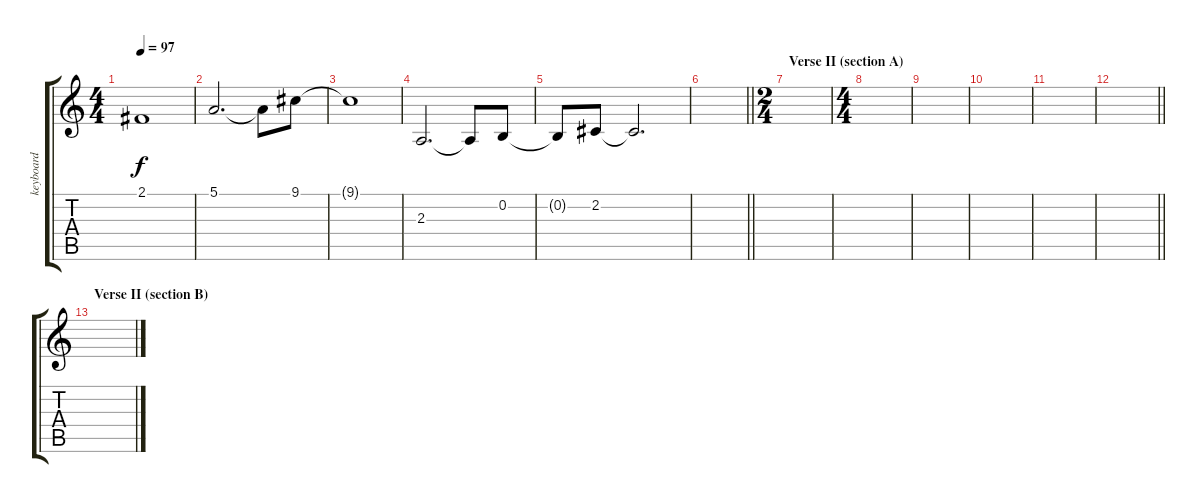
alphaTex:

\track ("keyboard" "keyboard") {instrument flute}
\staff {score tabs}
\tuning (E4 B3 G3 D3 A2 E2) {hide}
\ts (4 4)
\tempo 97
\clef g2
\ks c
2.1{t}.1{dy f} |
5.1.2{d} 5.1{t}.8 9.1.8 |
9.1{t}.1 |
2.3.2{d} 2.3{t}.8 0.2.8 |
0.2{t}.8 2.2.8 2.2{t}.2{d} |
\barLineRight lightlight
|
\ts (2 4)
\section ("" "Verse II (section A)")
|
\ts (4 4)
|
|
|
|
\barLineRight lightlight
|
\section ("" "Verse II (section B)")
